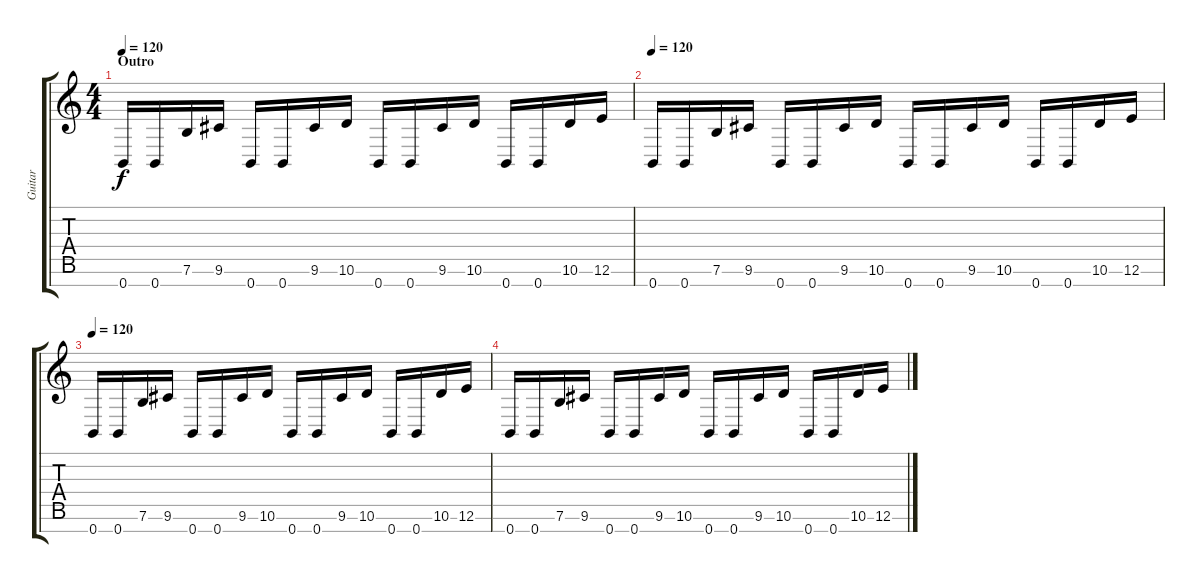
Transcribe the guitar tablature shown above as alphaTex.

\track ("Guitar" "Guitar") {instrument distortionguitar}
\staff {score tabs}
\tuning (E4 B3 G3 D3 A2 E2 B1) {hide}
\ts (4 4)
\section ("" "Outro")
\tempo 120
\clef g2
\ks c
0.7.16{dy f instrument distortionguitar} 0.7.16 7.6.16 9.6.16 0.7.16 0.7.16 9.6.16 10.6.16 0.7.16 0.7.16 9.6.16 10.6.16 0.7.16 0.7.16 10.6.16 12.6.16 |
\tempo 120
0.7.16{instrument distortionguitar} 0.7.16 7.6.16 9.6.16 0.7.16 0.7.16 9.6.16 10.6.16 0.7.16 0.7.16 9.6.16 10.6.16 0.7.16 0.7.16 10.6.16 12.6.16 |
\tempo 120
0.7.16{instrument distortionguitar} 0.7.16 7.6.16 9.6.16 0.7.16 0.7.16 9.6.16 10.6.16 0.7.16 0.7.16 9.6.16 10.6.16 0.7.16 0.7.16 10.6.16 12.6.16 |
0.7.16 0.7.16 7.6.16 9.6.16 0.7.16 0.7.16 9.6.16 10.6.16 0.7.16 0.7.16 9.6.16 10.6.16 0.7.16 0.7.16 10.6.16 12.6.16
